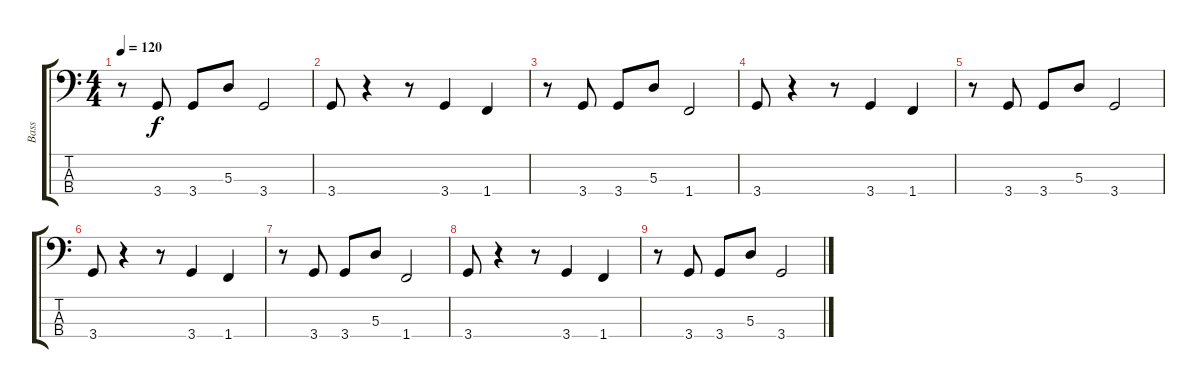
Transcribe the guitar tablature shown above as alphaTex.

\track ("Bass" "Bass") {instrument acousticbass}
\staff {score tabs}
\tuning (G2 D2 A1 E1) {hide}
\ts (4 4)
\tempo 120
\clef f4
\ks c
r.8{dy f} 3.4.8 3.4.8 5.3.8 3.4.2 |
3.4.8 r.4 r.8 3.4.4 1.4.4 |
r.8 3.4.8 3.4.8 5.3.8 1.4.2 |
3.4.8 r.4 r.8 3.4.4 1.4.4 |
r.8 3.4.8 3.4.8 5.3.8 3.4.2 |
3.4.8 r.4 r.8 3.4.4 1.4.4 |
r.8 3.4.8 3.4.8 5.3.8 1.4.2 |
3.4.8 r.4 r.8 3.4.4 1.4.4 |
r.8 3.4.8 3.4.8 5.3.8 3.4.2
